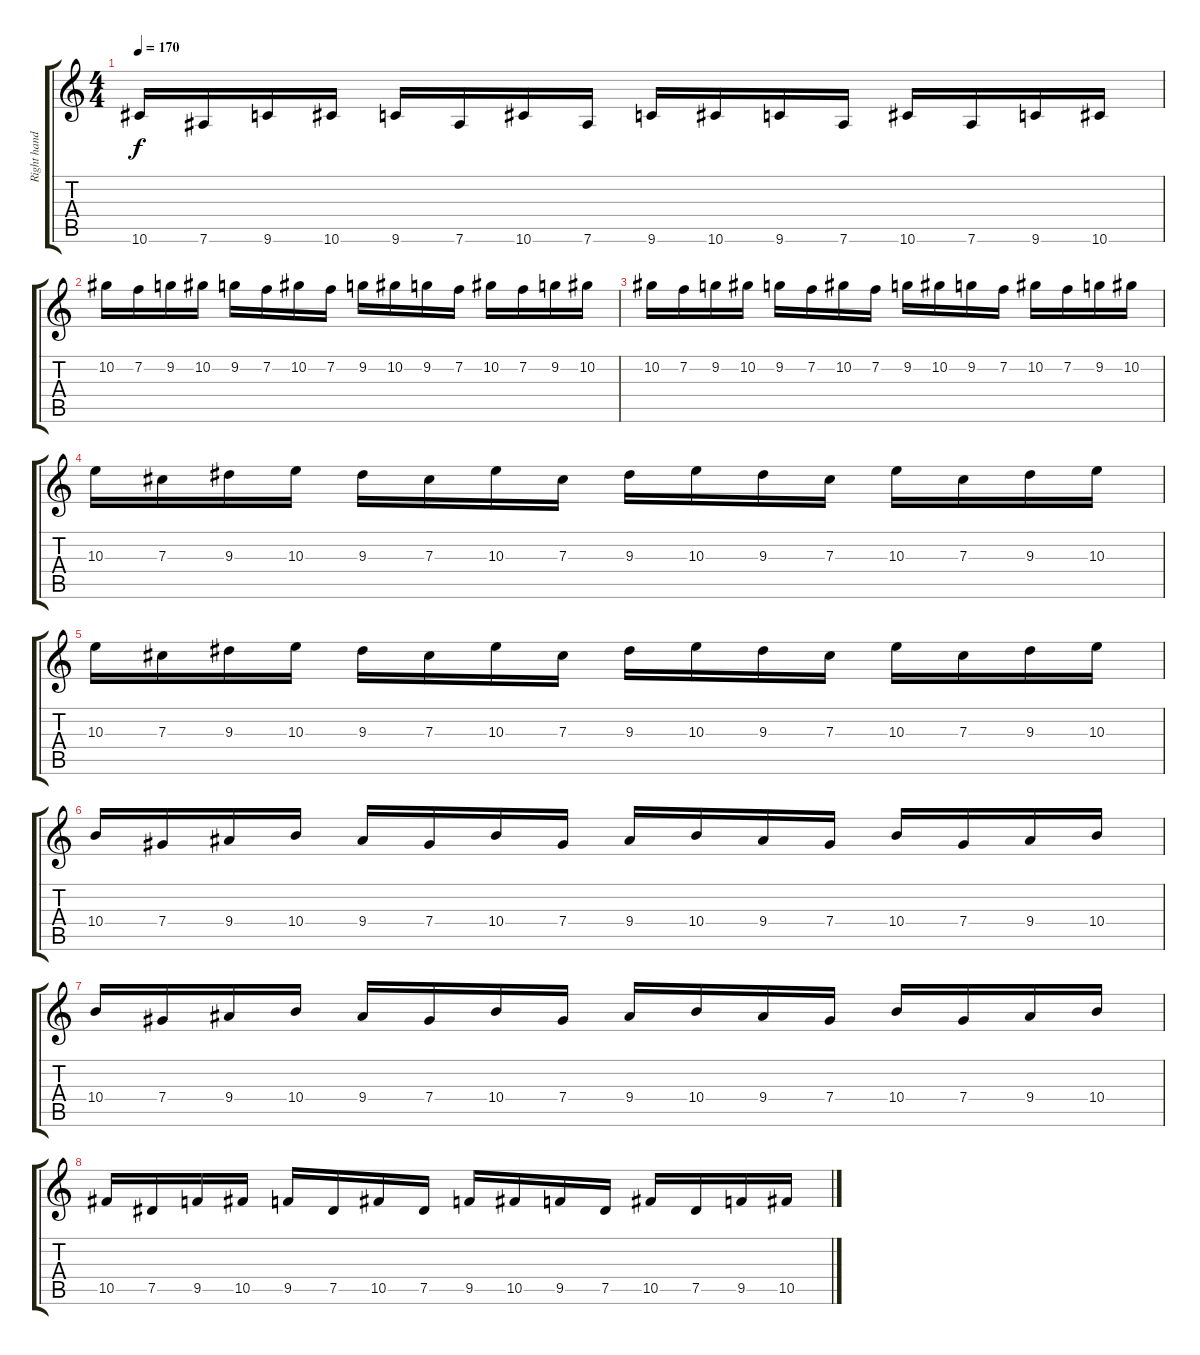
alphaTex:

\track ("Right handed guitar half" "Right hand") {instrument distortionguitar}
\staff {score tabs}
\tuning (Eb4 Bb3 Gb3 Db3 Ab2 Eb2) {hide}
\ts (4 4)
\tempo 170
\clef g2
\ks c
10.6.16{dy f} 7.6.16 9.6.16 10.6.16 9.6.16 7.6.16 10.6.16 7.6.16 9.6.16 10.6.16 9.6.16 7.6.16 10.6.16 7.6.16 9.6.16 10.6.16 |
10.2.16 7.2.16 9.2.16 10.2.16 9.2.16 7.2.16 10.2.16 7.2.16 9.2.16 10.2.16 9.2.16 7.2.16 10.2.16 7.2.16 9.2.16 10.2.16 |
10.2.16 7.2.16 9.2.16 10.2.16 9.2.16 7.2.16 10.2.16 7.2.16 9.2.16 10.2.16 9.2.16 7.2.16 10.2.16 7.2.16 9.2.16 10.2.16 |
10.3.16 7.3.16 9.3.16 10.3.16 9.3.16 7.3.16 10.3.16 7.3.16 9.3.16 10.3.16 9.3.16 7.3.16 10.3.16 7.3.16 9.3.16 10.3.16 |
10.3.16 7.3.16 9.3.16 10.3.16 9.3.16 7.3.16 10.3.16 7.3.16 9.3.16 10.3.16 9.3.16 7.3.16 10.3.16 7.3.16 9.3.16 10.3.16 |
10.4.16 7.4.16 9.4.16 10.4.16 9.4.16 7.4.16 10.4.16 7.4.16 9.4.16 10.4.16 9.4.16 7.4.16 10.4.16 7.4.16 9.4.16 10.4.16 |
10.4.16 7.4.16 9.4.16 10.4.16 9.4.16 7.4.16 10.4.16 7.4.16 9.4.16 10.4.16 9.4.16 7.4.16 10.4.16 7.4.16 9.4.16 10.4.16 |
10.5.16 7.5.16 9.5.16 10.5.16 9.5.16 7.5.16 10.5.16 7.5.16 9.5.16 10.5.16 9.5.16 7.5.16 10.5.16 7.5.16 9.5.16 10.5.16
